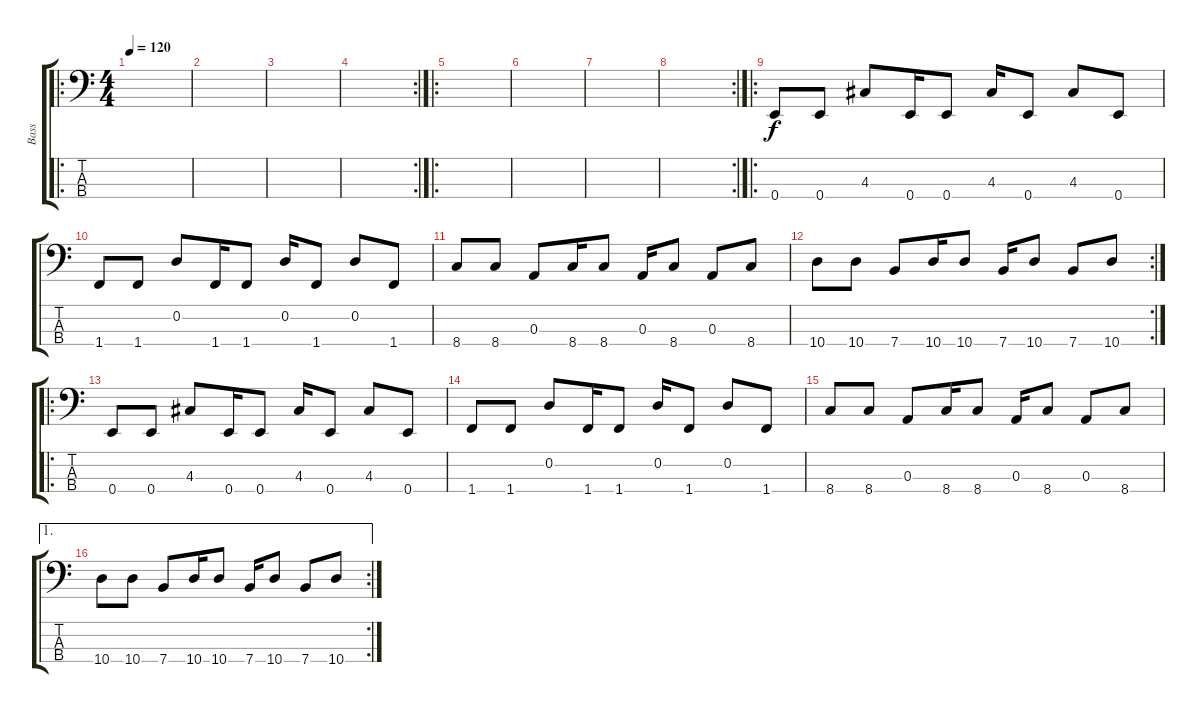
\track ("Bass" "Bass") {instrument electricbasspick}
\staff {score tabs}
\tuning (G2 D2 A1 E1) {hide}
\ro
\ts (4 4)
\tempo 120
\clef f4
\ks c
|
|
|
\rc 2
|
\ro
|
|
|
\rc 2
|
\ro
0.4.8 0.4.8 4.3.8 0.4.16 0.4.8 4.3.16 0.4.8 4.3.8 0.4.8 |
1.4.8 1.4.8 0.2.8 1.4.16 1.4.8 0.2.16 1.4.8 0.2.8 1.4.8 |
8.4.8 8.4.8 0.3.8 8.4.16 8.4.8 0.3.16 8.4.8 0.3.8 8.4.8 |
\rc 2
10.4.8 10.4.8 7.4.8 10.4.16 10.4.8 7.4.16 10.4.8 7.4.8 10.4.8 |
\ro
0.4.8 0.4.8 4.3.8 0.4.16 0.4.8 4.3.16 0.4.8 4.3.8 0.4.8 |
1.4.8 1.4.8 0.2.8 1.4.16 1.4.8 0.2.16 1.4.8 0.2.8 1.4.8 |
8.4.8 8.4.8 0.3.8 8.4.16 8.4.8 0.3.16 8.4.8 0.3.8 8.4.8 |
\ae 1
\rc 2
10.4.8 10.4.8 7.4.8 10.4.16 10.4.8 7.4.16 10.4.8 7.4.8 10.4.8
